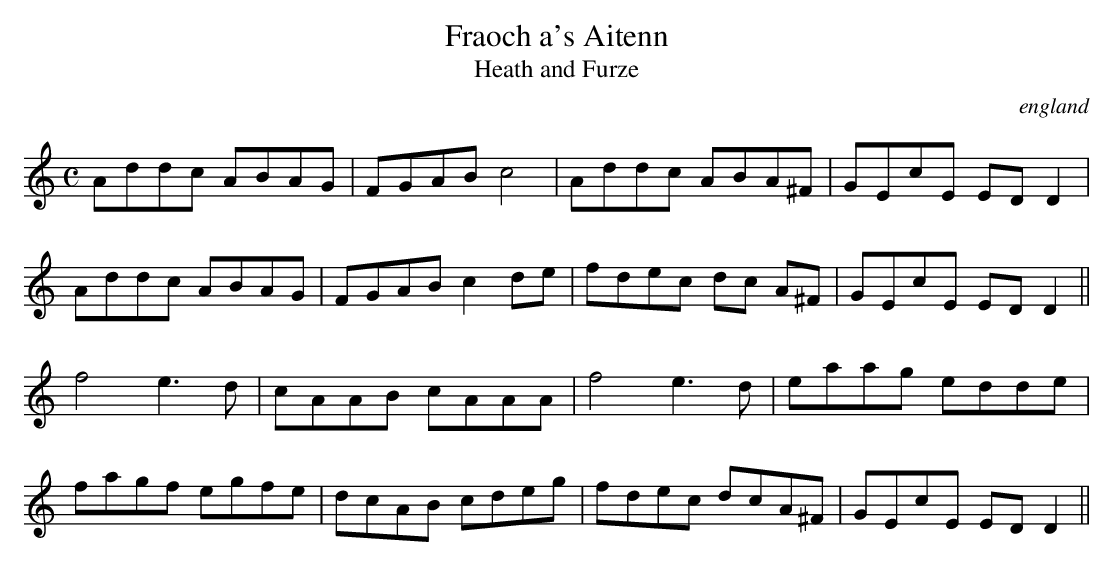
X:1
T:Fraoch a's Aitenn
T:Heath and Furze
O:england
L:1/8
M:C
K:C
Addc ABAG|FGAB c4|Addc ABA^F|GEcE ED D2|
Addc ABAG|FGAB c2 de|fdec dc A^F|GEcE ED D2||
f4 e3 d|cAAB cAAA|f4 e3 d|eaag edde|
fagf egfe|dcAB cdeg|fdec dcA^F|GEcE ED D2||
